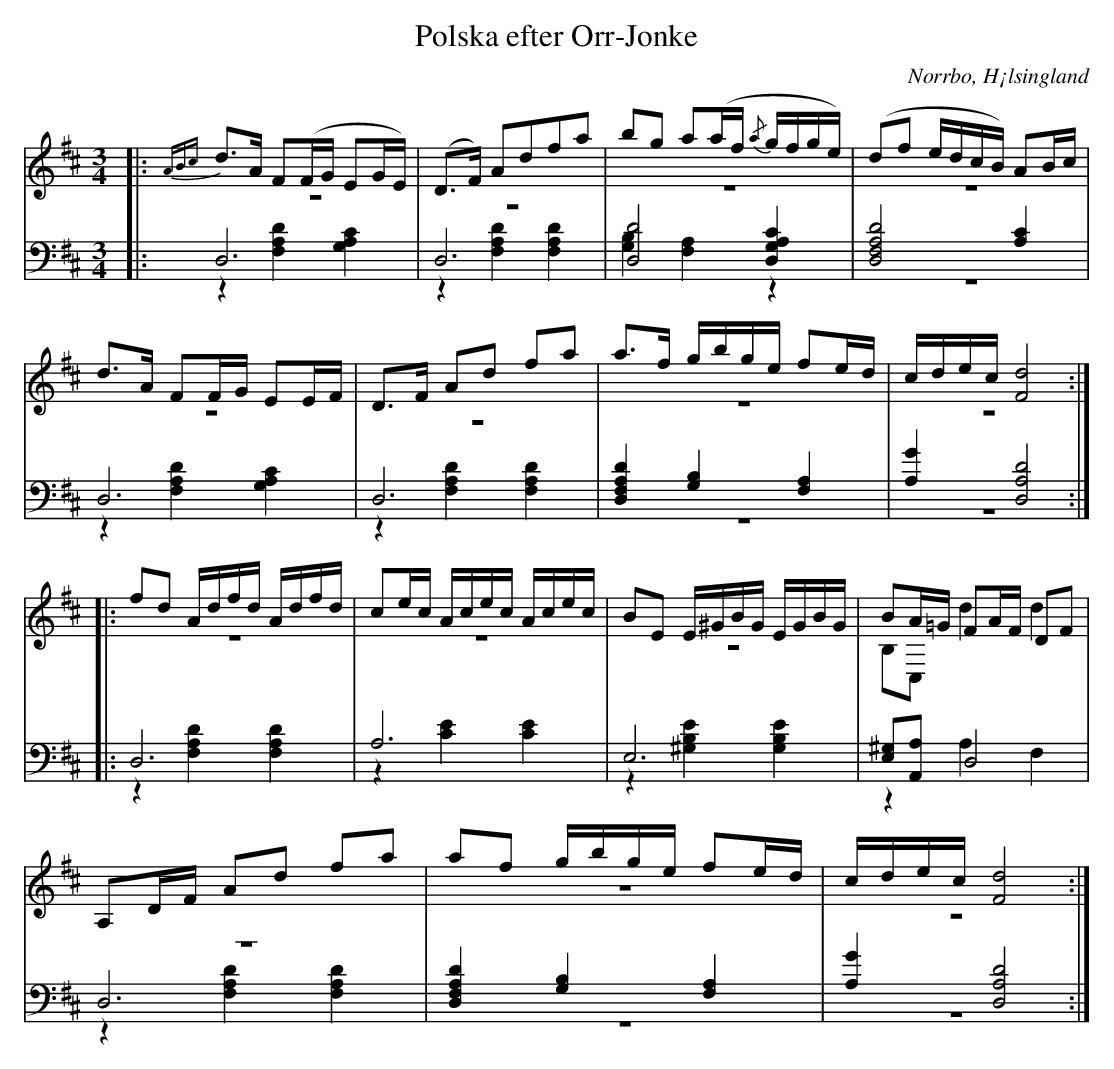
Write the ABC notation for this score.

X:1
T: Polska efter Orr-Jonke
O: Norrbo, H¡lsingland
M: 3/4
L: 1/16
K: D
V:1
V:2 merge
V:3
V:4 merge
V:1
|:{ABc}d2>A2 F2(FG E2GE) |(D2>F2) A2d2f2a2|b2g2 a2(af {/a}gfge)|(d2f2 edcB) A2Bc|
d2>A2 F2FG E2EF|D2>F2 A2d2 f2a2|a2>f2 gbge f2ed|cdec [F8d8]:|
|:f2d2 Adfd Adfd|c2ec Acec Acec|B2E2 E^GBG EGBG|B2A=G F2AF D2F2|
A,2DF A2d2 f2a2|a2f2 gbge f2ed|cdec [F8d8]:|
V:2
|:z12 |z12|z12|z12|
z12|z12|z12|z12:|
|:z12 |z12|z12|B,2C,2 d4 d4|
z12|z12|z12:|
V:3 clef=bass
|:D,12 |D,12|[D,8D8] [D,4G,4A,4C4]|[D,8F,8A,8D8] [A,4C4]|
D,12|D,12|[D,4F,4A,4D4] [G,4B,4] [F,4A,4]|[A,4G4] [D,8A,8D8]:|
|:D,12 |A,12|E,12|[E,2^G,2][A,,2A,2] D,8|
D,12|[D,4F,4A,4D4] [G,4B,4] [F,4A,4]|[A,4G4] [D,8A,8D8]:|
V:4 clef=bass
|:z4 [F,4A,4D4] [G,4A,4C4]|z4 [F,4A,4D4] [F,4A,4D4]|[G,4B,4] [F,4A,4] z4|z12|
z4 [F,4A,4D4] [G,4A,4C4]|z4 [F,4A,4D4] [F,4A,4D4]|z12|z12:|
|:z4 [F,4A,4D4] [F,4A,4D4] |z4 [C4E4] [C4E4]|z4 [^G,4B,4E4] [G,4B,4E4]|z4 A,4 F,4|
z4 [F,4A,4D4] [F,4A,4D4]|z12|z12:|
